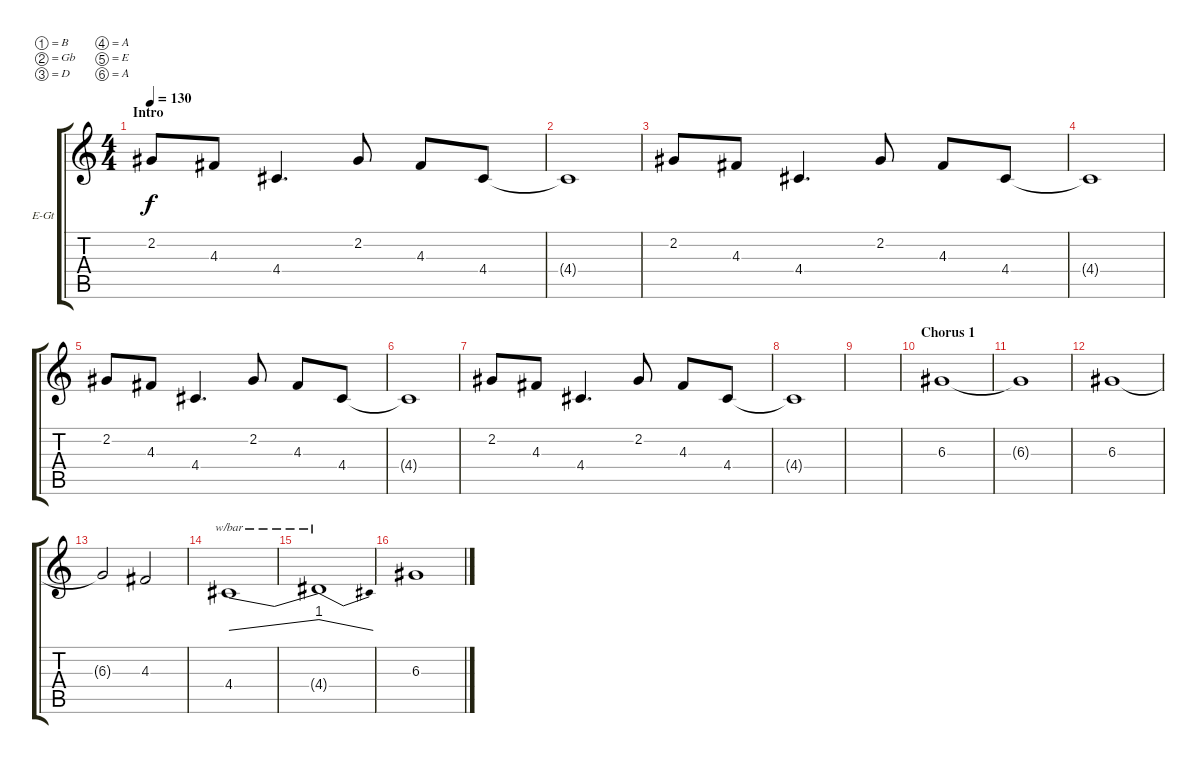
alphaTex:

\bracketExtendMode groupsimilarinstruments
\firstSystemTrackNameOrientation horizontal
\otherSystemsTrackNameOrientation horizontal
\track ("Electric Guitar" "E-Gt") {instrument overdrivenguitar}
\staff {score tabs}
\tuning (B3 Gb3 D3 A2 E2 A1)
\ts (4 4)
\section ("" "Intro")
\tempo 130
\clef g2
\scale
0.485477
\ks c
2.2.8{dy f instrument overdrivenguitar} 4.3.8 4.4.4{d} 2.2.8 4.3.8 4.4.8 |
\scale
0.257261 4.4{t}.1 |
\scale
0.257261 2.2.8 4.3.8 4.4.4{d} 2.2.8 4.3.8 4.4.8 |
\scale
0.333333 4.4{t}.1 |
\scale
0.333333 2.2.8 4.3.8 4.4.4{d} 2.2.8 4.3.8 4.4.8 |
\scale
0.333333 4.4{t}.1 |
\scale
0.333333 2.2.8 4.3.8 4.4.4{d} 2.2.8 4.3.8 4.4.8 |
\scale
0.333333 4.4{t}.1 |
\scale
0.333333 |
\section ("" "Chorus 1")
\scale
0.333333 6.3.1 |
\scale
0.333333 6.3{t}.1 |
\scale
0.333333 6.3.1 |
6.3{t}.2 4.3.2 |
4.4.1{tbe (dive default 0 0 59.4 4)} |
4.4{t}.1{tbe (dive default 0 4 60 0)} |
6.3.1
